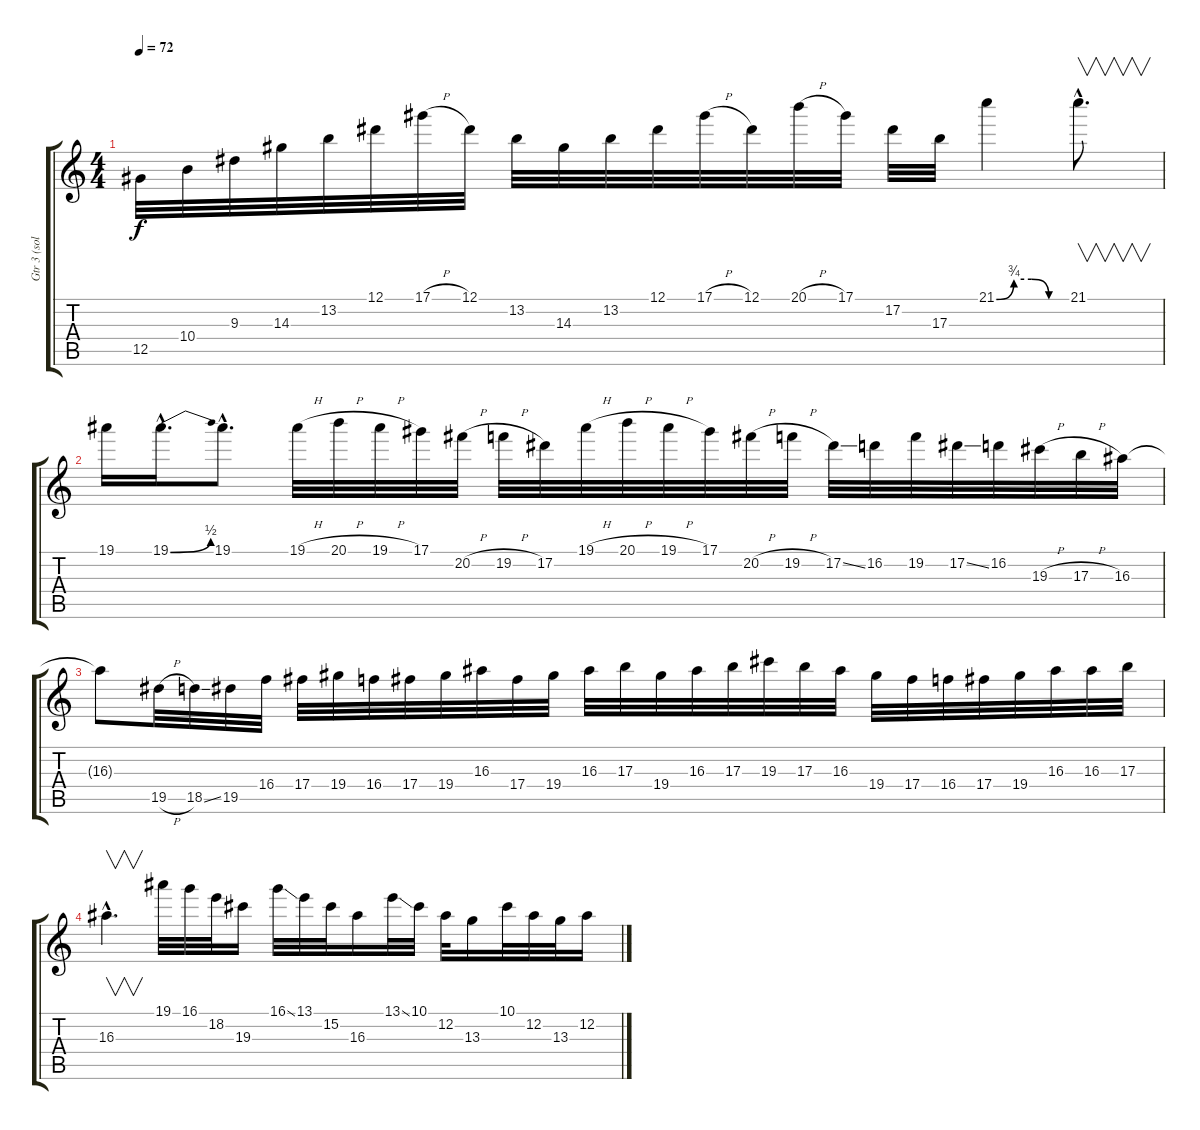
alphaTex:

\track ("Gtr 3 (solo)" "Gtr 3 (sol") {instrument overdrivenguitar}
\staff {score tabs}
\tuning (Eb4 Bb3 Gb3 Db3 Ab2 Eb2) {hide}
\ts (4 4)
\tempo 72
\clef g2
\ks c
12.5.32{dy f} 10.4.32 9.3.32 14.3.32 13.2.32 12.1.32 17.1{h}.32 12.1.32 13.2.32 14.3.32 13.2.32 12.1.32 17.1{h}.32 12.1.32 20.1{h}.32 17.1.32 17.2.32 17.3.32 21.1{be (custom 0 0 15 3 30 3 45 0 60 0)}.4 21.1{hac}.8{v d} |
19.1.16 19.1{be (bend 0 0 60 2) hac}.16{d} 19.1{hac}.8{d} 19.1{h}.32 20.1{h}.32 19.1{h}.32 17.1.32 20.2{h}.32 19.2{h}.32 17.2.32 19.1{h}.32 20.1{h}.32 19.1{h}.32 17.1.32 20.2{h}.32 19.2{h}.32 17.2{ss}.32 16.2.32 19.2.32 17.2{ss}.32 16.2.32 19.3{h}.32 17.3{h}.32 16.3.32 |
16.3{t}.8 19.5{h}.32 18.5{ss}.32 19.5.32 16.4.32 17.4.32 19.4.32 16.4.32 17.4.32 19.4.32 16.3.32 17.4.32 19.4.32 16.3.32 17.3.32 19.4.32 16.3.32 17.3.32 19.3.32 17.3.32 16.3.32 19.4.32 17.4.32 16.4.32 17.4.32 19.4.32 16.3.32 16.3.32 17.3.32 |
16.3{hac}.4{v d} 19.1.32 16.1.32 18.2.32 19.3.16 16.1{ss}.32 13.1.32 15.2.32 16.3.16 13.1{ss}.32 10.1.32 12.2.32 13.3.16 10.1.32 12.2.32 13.3.32 12.2.16
